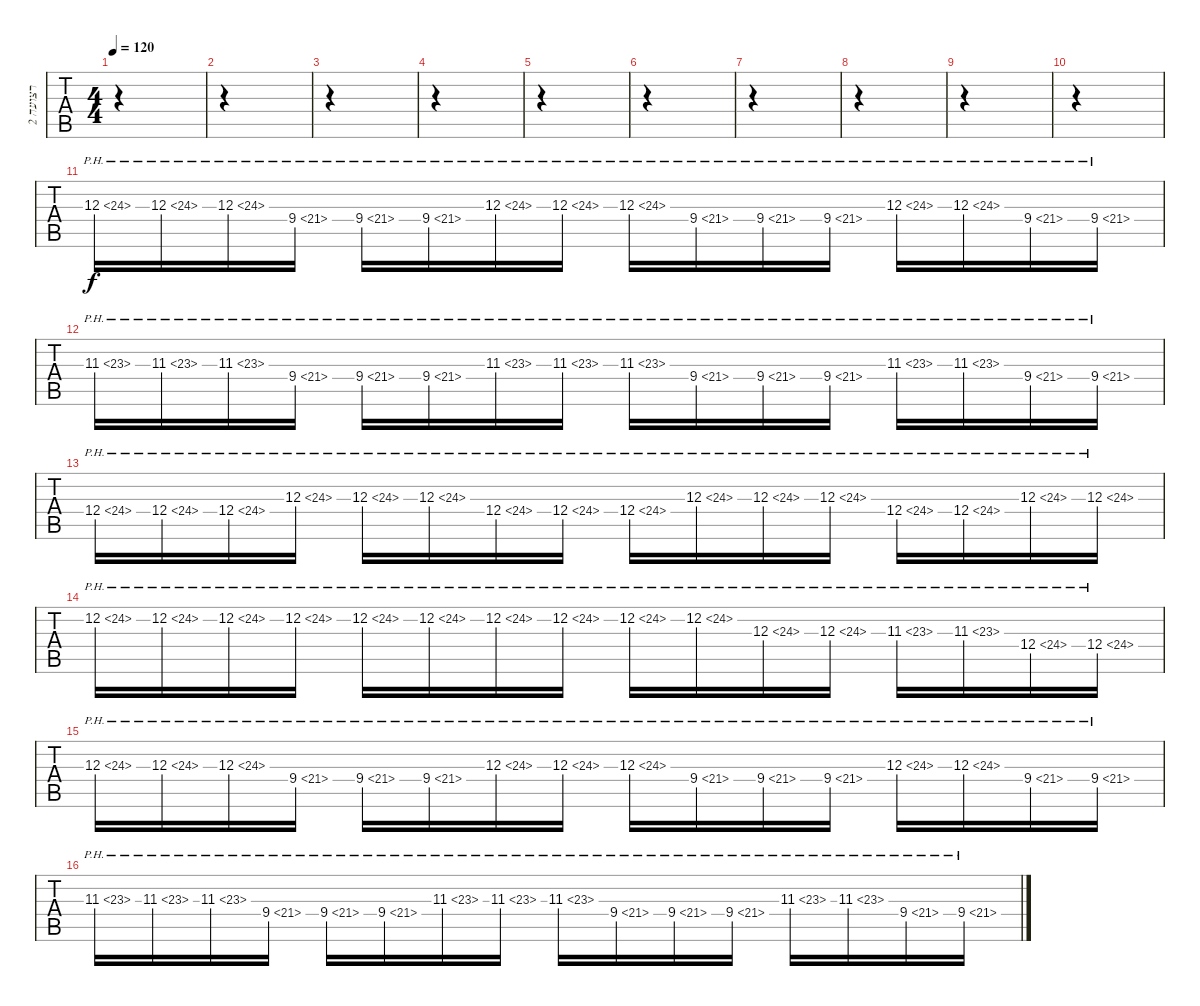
\track ("רצועה 2" "רצועה 2") {instrument overdrivenguitar}
\staff {tabs}
\tuning (Eb4 Bb3 Gb3 Db3 Ab2 Eb2) {hide}
\ts (4 4)
\tempo 120
\clef g2
\ks c
|
|
|
|
|
|
|
|
|
|
12.3{ph 12}.16 12.3{ph 12}.16 12.3{ph 12}.16 9.4{ph 12}.16 9.4{ph 12}.16 9.4{ph 12}.16 12.3{ph 12}.16 12.3{ph 12}.16 12.3{ph 12}.16 9.4{ph 12}.16 9.4{ph 12}.16 9.4{ph 12}.16 12.3{ph 12}.16 12.3{ph 12}.16 9.4{ph 12}.16 9.4{ph 12}.16 |
11.3{ph 12}.16 11.3{ph 12}.16 11.3{ph 12}.16 9.4{ph 12}.16 9.4{ph 12}.16 9.4{ph 12}.16 11.3{ph 12}.16 11.3{ph 12}.16 11.3{ph 12}.16 9.4{ph 12}.16 9.4{ph 12}.16 9.4{ph 12}.16 11.3{ph 12}.16 11.3{ph 12}.16 9.4{ph 12}.16 9.4{ph 12}.16 |
12.4{ph 12}.16 12.4{ph 12}.16 12.4{ph 12}.16 12.3{ph 12}.16 12.3{ph 12}.16 12.3{ph 12}.16 12.4{ph 12}.16 12.4{ph 12}.16 12.4{ph 12}.16 12.3{ph 12}.16 12.3{ph 12}.16 12.3{ph 12}.16 12.4{ph 12}.16 12.4{ph 12}.16 12.3{ph 12}.16 12.3{ph 12}.16 |
12.2{ph 12}.16 12.2{ph 12}.16 12.2{ph 12}.16 12.2{ph 12}.16 12.2{ph 12}.16 12.2{ph 12}.16 12.2{ph 12}.16 12.2{ph 12}.16 12.2{ph 12}.16 12.2{ph 12}.16 12.3{ph 12}.16 12.3{ph 12}.16 11.3{ph 12}.16 11.3{ph 12}.16 12.4{ph 12}.16 12.4{ph 12}.16 |
12.3{ph 12}.16 12.3{ph 12}.16 12.3{ph 12}.16 9.4{ph 12}.16 9.4{ph 12}.16 9.4{ph 12}.16 12.3{ph 12}.16 12.3{ph 12}.16 12.3{ph 12}.16 9.4{ph 12}.16 9.4{ph 12}.16 9.4{ph 12}.16 12.3{ph 12}.16 12.3{ph 12}.16 9.4{ph 12}.16 9.4{ph 12}.16 |
11.3{ph 12}.16 11.3{ph 12}.16 11.3{ph 12}.16 9.4{ph 12}.16 9.4{ph 12}.16 9.4{ph 12}.16 11.3{ph 12}.16 11.3{ph 12}.16 11.3{ph 12}.16 9.4{ph 12}.16 9.4{ph 12}.16 9.4{ph 12}.16 11.3{ph 12}.16 11.3{ph 12}.16 9.4{ph 12}.16 9.4{ph 12}.16
